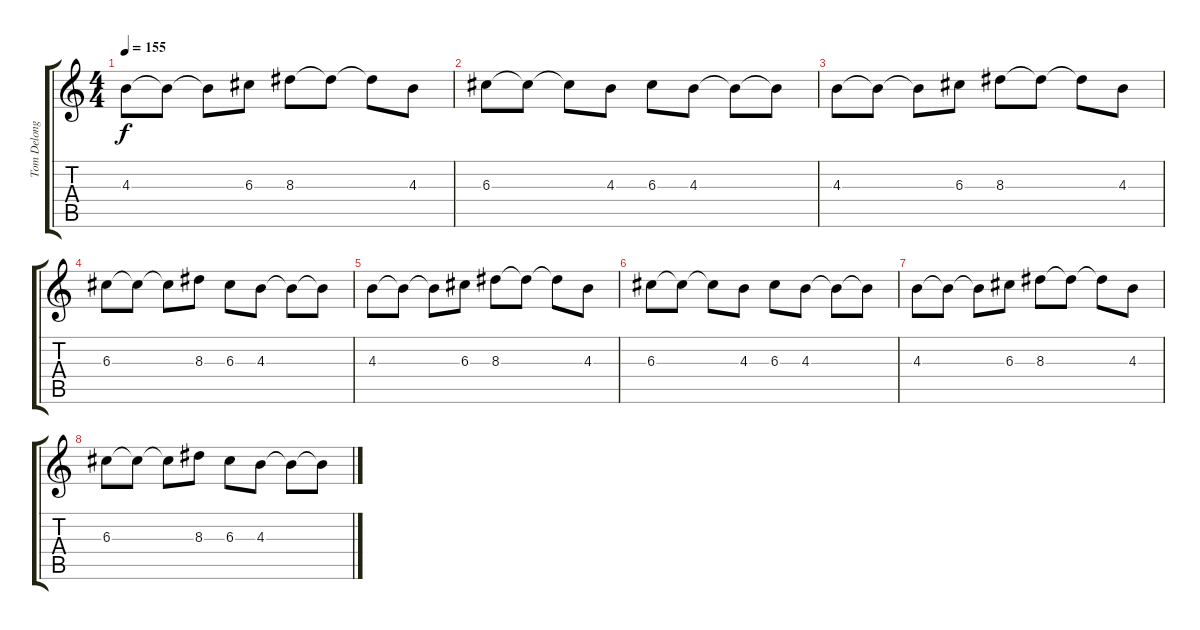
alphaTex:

\track ("Tom Delonge - Back Vocal" "Tom Delong") {instrument overdrivenguitar}
\staff {score tabs}
\tuning (E4 B3 G3 D3 A2 E2) {hide}
\ts (4 4)
\tempo 155
\clef g2
\ks c
4.3.8{dy f} 4.3{t}.8 4.3{t}.8 6.3.8 8.3.8 8.3{t}.8 8.3{t}.8 4.3.8 |
6.3.8 6.3{t}.8 6.3{t}.8 4.3.8 6.3.8 4.3.8 4.3{t}.8 4.3{t}.8 |
4.3.8 4.3{t}.8 4.3{t}.8 6.3.8 8.3.8 8.3{t}.8 8.3{t}.8 4.3.8 |
6.3.8 6.3{t}.8 6.3{t}.8 8.3.8 6.3.8 4.3.8 4.3{t}.8 4.3{t}.8 |
4.3.8 4.3{t}.8 4.3{t}.8 6.3.8 8.3.8 8.3{t}.8 8.3{t}.8 4.3.8 |
6.3.8 6.3{t}.8 6.3{t}.8 4.3.8 6.3.8 4.3.8 4.3{t}.8 4.3{t}.8 |
4.3.8 4.3{t}.8 4.3{t}.8 6.3.8 8.3.8 8.3{t}.8 8.3{t}.8 4.3.8 |
6.3.8 6.3{t}.8 6.3{t}.8 8.3.8 6.3.8 4.3.8 4.3{t}.8 4.3{t}.8
